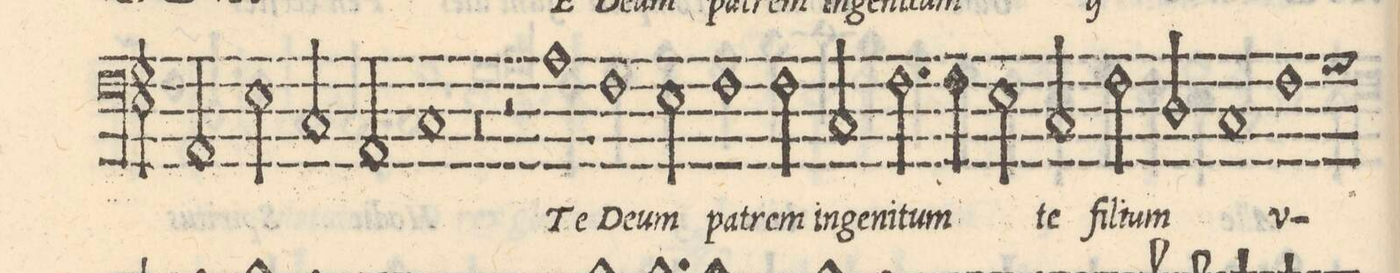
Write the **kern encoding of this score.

**kern	**text
*I"BASSVS	*
*clefF4	*
*k[]	*
*met(C|)	*
*M2/1	*
2AA/	-trem
2E\	in-
=9-	=9-
2C/	-ge-
2AA/	-ni-
1C	-tum
*	*Xij
=10-	=10-
0r	.
=11-	=11-
2r	.
1A	Te
1F\	De-
=12-	=12-
2E\	-um
1F	pa-
=13-	=13-
2F\	-trem
2C/	in-
2.F\	-ge-
4F\	-ni-
=14-	=14-
2E\	-tum
2C/	te
2F\	fi-
2D/	-li-
=15-	=15-
1C	-um
1F	v-
*custos:G	*
=16-	=16-
*-	*-
